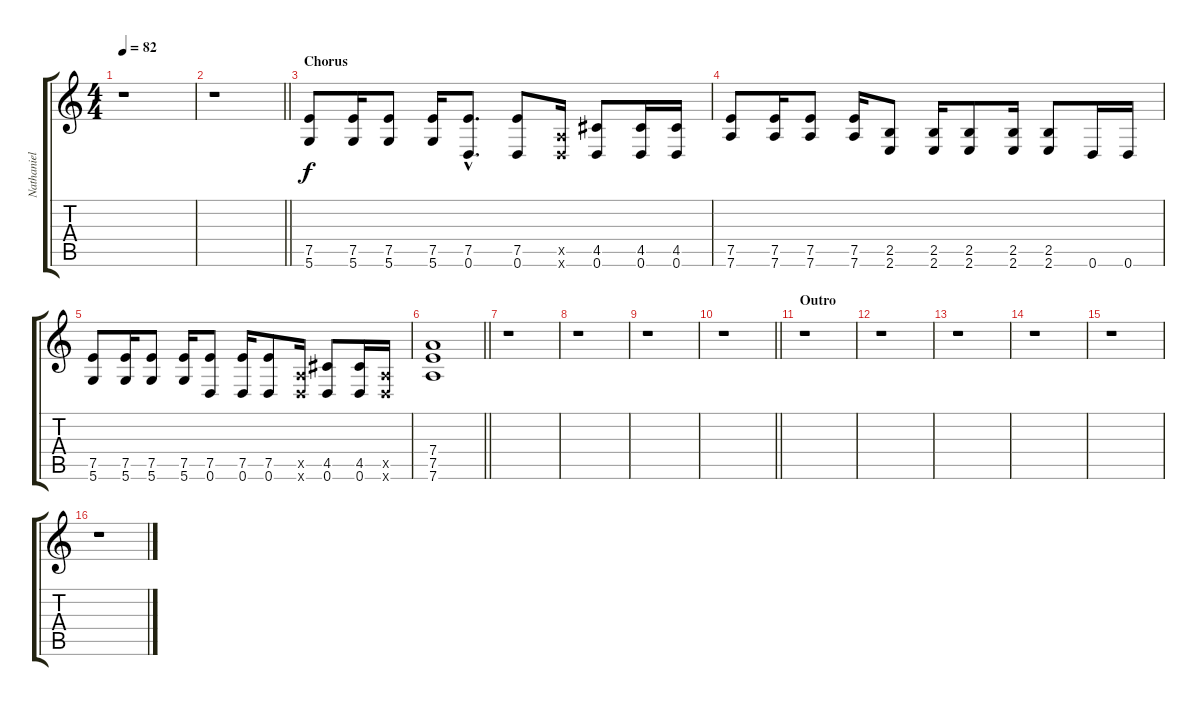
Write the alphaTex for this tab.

\track ("Nathaniel Cox (Rhythm Guitar)" "Nathaniel ") {instrument acousticguitarsteel}
\staff {score tabs}
\tuning (E4 B3 G3 D3 A2 D2) {hide}
\ts (4 4)
\tempo 82
\clef g2
\ks c
r.1{dy f} |
\barLineRight lightlight
r.1 |
\section ("" "Chorus")
(7.5 5.6).8 (7.5 5.6).16 (7.5 5.6).8 (7.5 5.6).16 (7.5{hac} 0.6{hac}).8{d} (7.5 0.6).8 (0.5{x} 0.6{x}).16 (4.5 0.6).8 (4.5 0.6).16 (4.5 0.6).16 |
(7.5 7.6).8 (7.5 7.6).16 (7.5 7.6).8 (7.5 7.6).16 (2.5 2.6).8 (2.5 2.6).16 (2.5 2.6).8 (2.5 2.6).16 (2.5 2.6).8 0.6.16 0.6.16 |
(7.5 5.6).8 (7.5 5.6).16 (7.5 5.6).8 (7.5 5.6).16 (7.5 0.6).8 (7.5 0.6).16 (7.5 0.6).8 (0.5{x} 0.6{x}).16 (4.5 0.6).8 (4.5 0.6).16 (0.5{x} 0.6{x}).16 |
\barLineRight lightlight
(7.4 7.5 7.6).1 |
r.1 |
r.1 |
r.1 |
\barLineRight lightlight
r.1 |
\section ("" "Outro")
r.1 |
r.1 |
r.1 |
r.1 |
r.1 |
r.1
